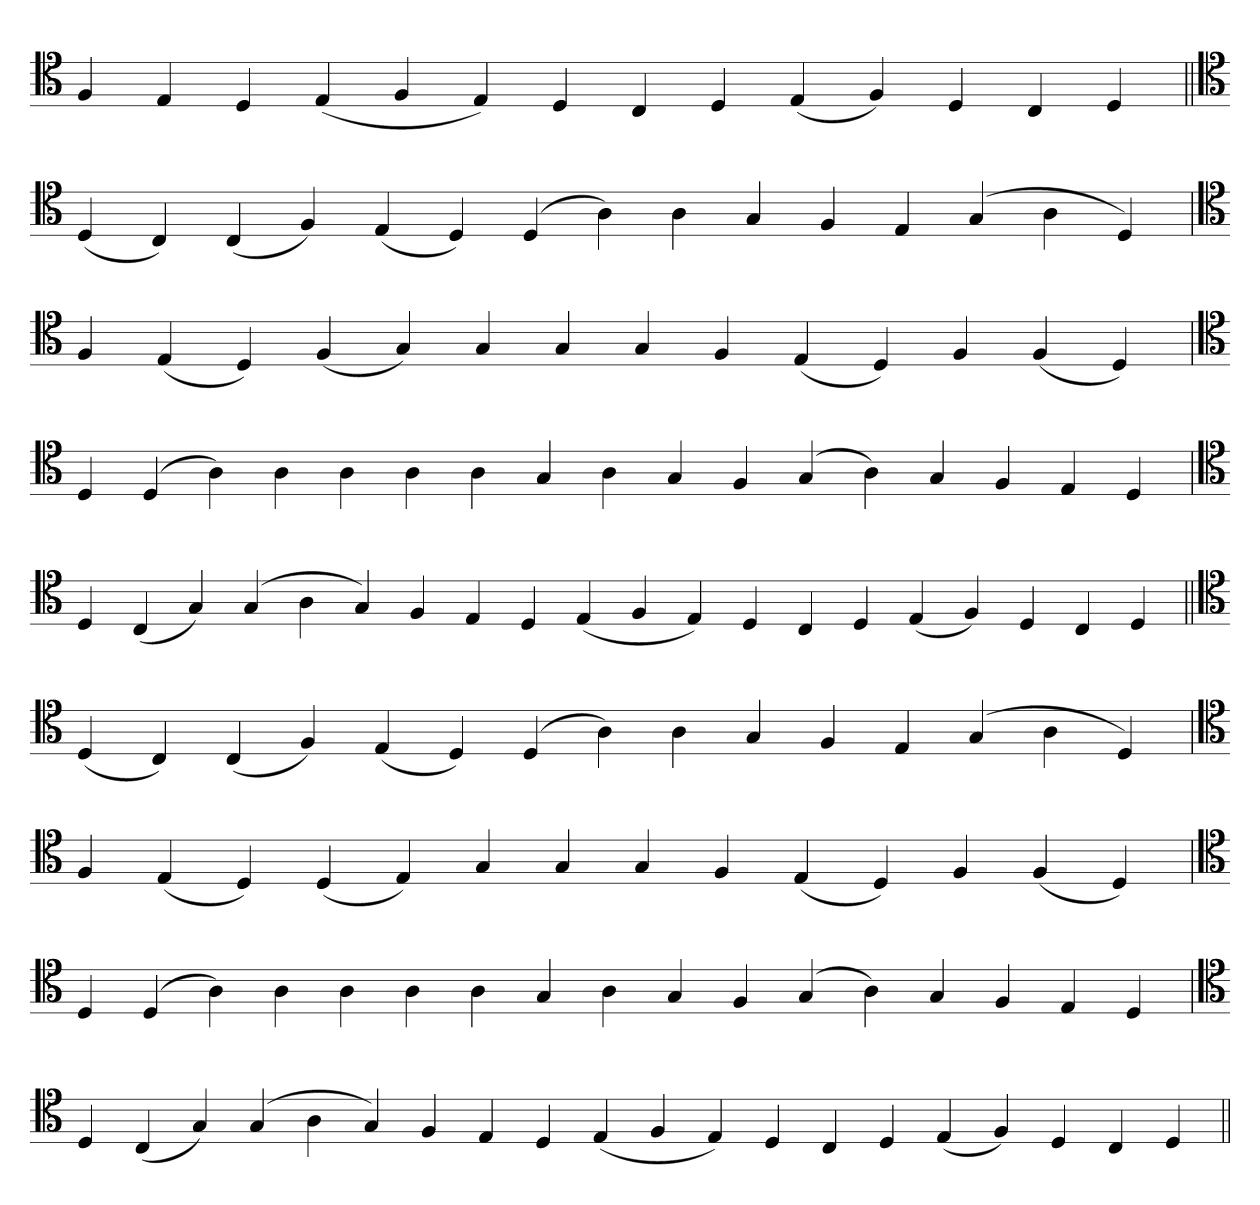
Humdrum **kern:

**kern
*part1
*staff1
*clefC4
=
4F
4E
4D
(4E
4F
4E)
4D
4C
4D
(4E
4F)
4D
4C
4D
=||
*clefC4
(4D
4C)
(4C
4F)
(4E
4D)
(4D
4A)
4A
4G
4F
4E
(4G
4A
4D)
='
*clefC4
4F
(4E
4D)
(4F
4G)
4G
4G
4G
4F
(4E
4D)
4F
(4F
4D)
=
*clefC4
4D
(4D
4A)
4A
4A
4A
4A
4G
4A
4G
4F
(4G
4A)
4G
4F
4E
4D
='
*clefC4
4D
(4C
4G)
(4G
4A
4G)
4F
4E
4D
(4E
4F
4E)
4D
4C
4D
(4E
4F)
4D
4C
4D
=||
*clefC4
(4D
4C)
(4C
4F)
(4E
4D)
(4D
4A)
4A
4G
4F
4E
(4G
4A
4D)
='
*clefC4
4F
(4E
4D)
(4D
4E)
4G
4G
4G
4F
(4E
4D)
4F
(4F
4D)
=
*clefC4
4D
(4D
4A)
4A
4A
4A
4A
4G
4A
4G
4F
(4G
4A)
4G
4F
4E
4D
='
*clefC4
4D
(4C
4G)
(4G
4A
4G)
4F
4E
4D
(4E
4F
4E)
4D
4C
4D
(4E
4F)
4D
4C
4D
=||
*-
